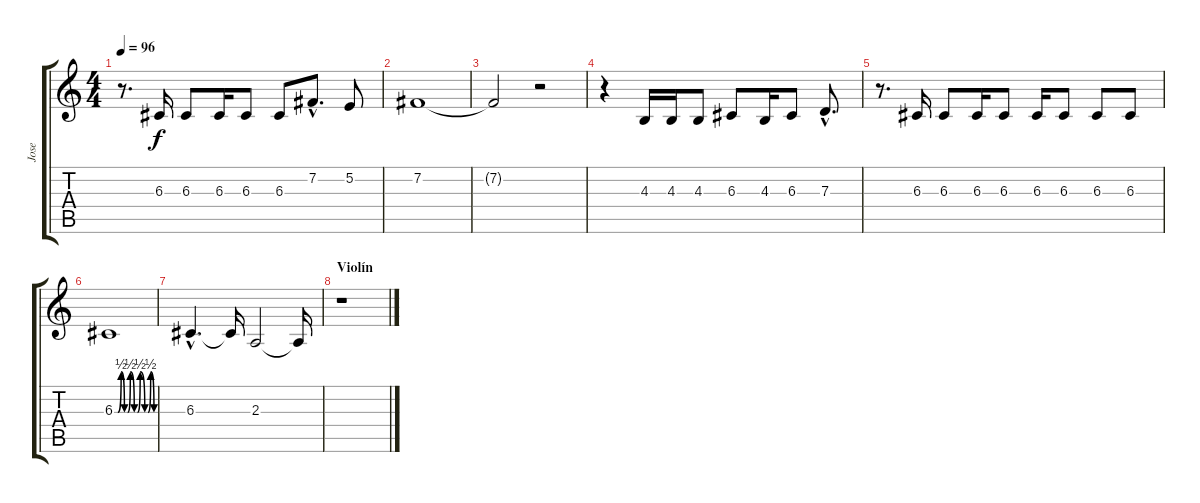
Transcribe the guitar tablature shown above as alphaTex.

\track ("Jose" "Jose") {instrument lead1square}
\staff {score tabs}
\tuning (E4 B3 G3 D3 A2 E2) {hide}
\ts (4 4)
\tempo 96
\clef g2
\ks c
r.8{d dy f} 6.3.16 6.3.8 6.3.16 6.3.8 6.3.8 7.2{hac}.8{d} 5.2.8 |
7.2.1 |
7.2{t}.2 r.2 |
r.4 4.3.16 4.3.16 4.3.8 6.3.8 4.3.16 6.3.8 7.3{hac}.8{d} |
r.8{d} 6.3.16 6.3.8 6.3.16 6.3.8 6.3.16 6.3.8 6.3.8 6.3.8 |
6.3{be (custom 0 0 5 0 10 2 15 0 20 0 24 2 30 0 35 0 39 2 46 0 51 0 55 2 60 0)}.1 |
6.3{hac}.4{d volume 11} 6.3{t}.16 2.3.2 2.3{t}.16 |
\section ("" "Violín")
r.1
